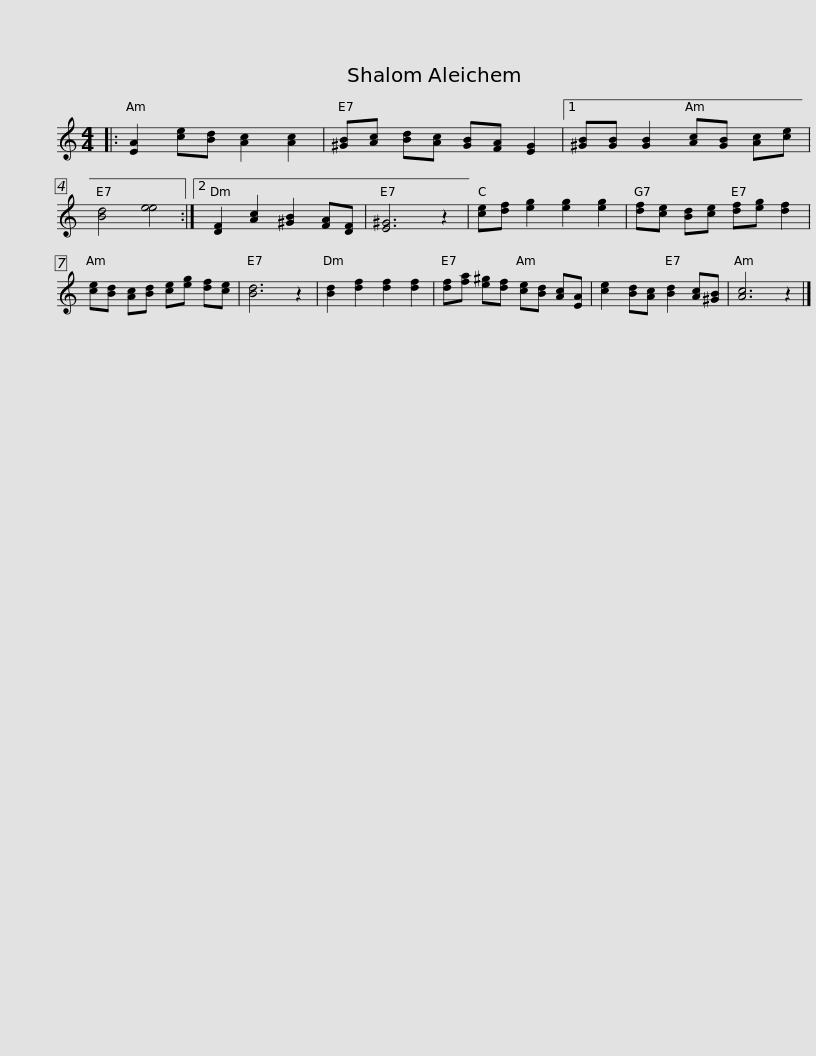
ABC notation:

X:1
L:1/8
M:4/4
I:linebreak $
K:C
V:1 treble
V:1
|: [EA]2 [ce][Bd] [Ac]2 [Ac]2 | [^GB][Ac] [Bd][Ac] [GB][FA] [EG]2 |1 [^GB][GB] [GB]2 [Ac][GB] [Ac][ce] | [Bd]4 [ee]4 :|2 [DF]2 [Ac]2 [^GB]2 [FA][DF] | %5
 [E^G]6 z2 | [ce][df] [eg]2 [eg]2 [eg]2 |$ [df][ce] [Bd][ce] [df][eg] [df]2 | [ce][Bd] [Ac][Bd] [ce][eg] [df][ce] | [Bd]6 z2 | %10
 [Bd]2 [df]2 [df]2 [df]2 | [df][fa] [e^g][df] [ce][Bd] [Ac][EA] | [ce]2 [Bd][Ac] [Bd]2 [Ac][^GB] | [Ac]6 z2 |] %14
